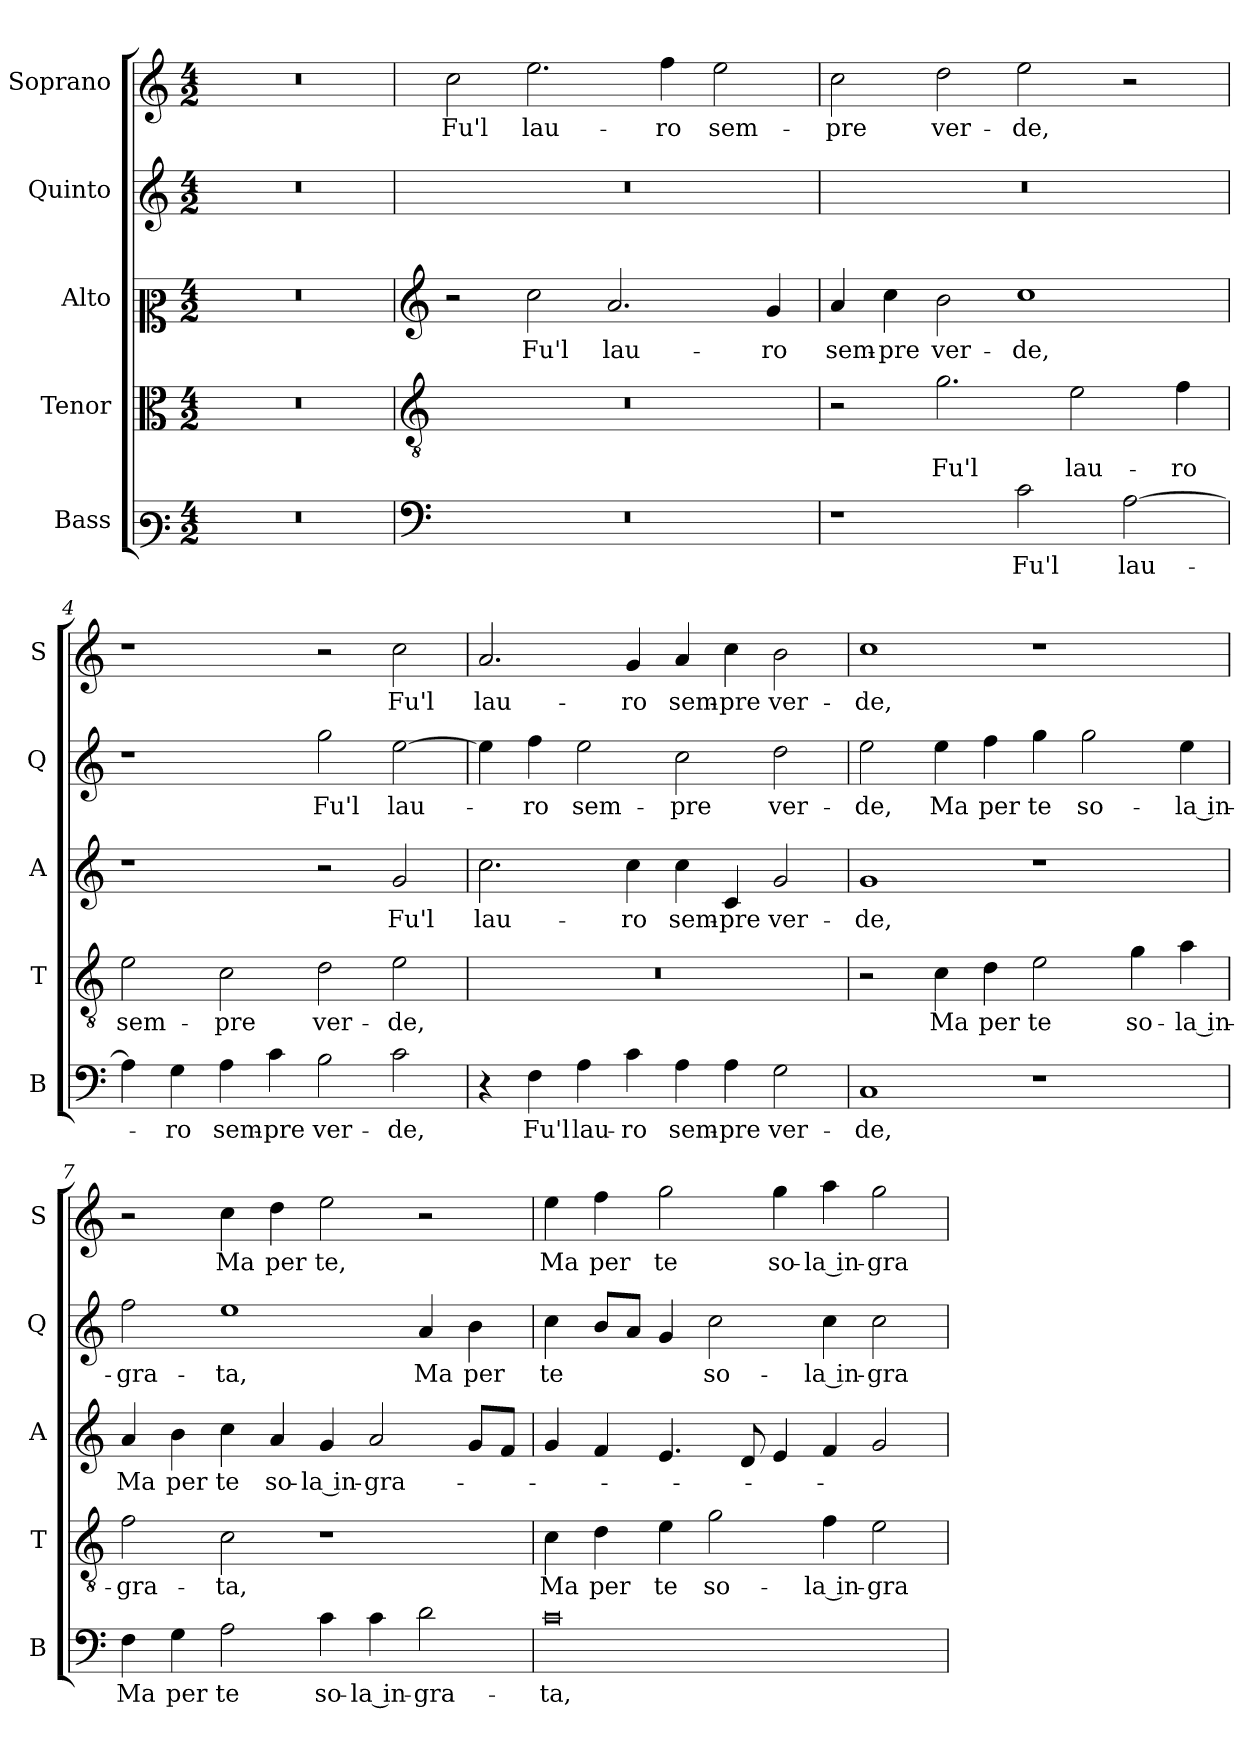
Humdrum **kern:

**kern	**text	**kern	**text	**kern	**text	**kern	**text	**kern	**text
*part5	*part5	*part4	*part4	*part3	*part3	*part2	*part2	*part1	*part1
*staff5	*staff5	*staff4	*staff4	*staff3	*staff3	*staff2	*staff2	*staff1	*staff1
*I"Bass	*	*I"Tenor	*	*I"Alto	*	*I"Quinto	*	*I"Soprano	*
*I'B	*	*I'T	*	*I'A	*	*I'Q	*	*I'S	*
*clefF3	*	*clefC3	*	*clefC2	*	*clefG2	*	*clefG2	*
*k[]	*	*k[]	*	*k[]	*	*k[]	*	*k[]	*
*C:	*	*C:	*	*C:	*	*C:	*	*C:	*
*M4/2	*	*M4/2	*	*M4/2	*	*M4/2	*	*M4/2	*
=1	=1	=1	=1	=1	=1	=1	=1	=1	=1
0r	.	0r	.	0r	.	0r	.	0r	.
=2	=2	=2	=2	=2	=2	=2	=2	=2	=2
*clefF4	*	*clefGv2	*	*clefG2	*	*	*	*	*
!	!	!	!	!	!	!	!	!	!LO:LY:b
0r	.	0r	.	2r	.	0r	.	2cc\	Fu'l
!	!	!	!	!	!LO:LY:b	!	!	!	!LO:LY:b
.	.	.	.	2cc\	Fu'l	.	.	2.ee\	lau-
!	!	!	!	!	!LO:LY:b	!	!	!	!
.	.	.	.	2.a/	lau-	.	.	.	.
!	!	!	!	!	!	!	!	!	!LO:LY:b
.	.	.	.	.	.	.	.	4ff\	-ro
!	!	!	!	!	!	!	!	!	!LO:LY:b
.	.	.	.	.	.	.	.	2ee\	sem-
!	!	!	!	!	!LO:LY:b	!	!	!	!
.	.	.	.	4g/	-ro	.	.	.	.
=3	=3	=3	=3	=3	=3	=3	=3	=3	=3
!	!	!	!	!	!LO:LY:b	!	!	!	!LO:LY:b
1r	.	2r	.	4a/	sem-	0r	.	2cc\	-pre
!	!	!	!	!	!LO:LY:b	!	!	!	!
.	.	.	.	4cc\	-pre	.	.	.	.
!	!	!	!LO:LY:b	!	!LO:LY:b	!	!	!	!LO:LY:b
.	.	2.g\	Fu'l	2b\	ver-	.	.	2dd\	ver-
!	!LO:LY:b	!	!	!	!LO:LY:b	!	!	!	!LO:LY:b
2c\	Fu'l	.	.	1cc	-de,	.	.	2ee\	-de,
!	!	!	!LO:LY:b	!	!	!	!	!	!
.	.	2e\	lau-	.	.	.	.	.	.
!	!LO:LY:b	!	!	!	!	!	!	!	!
[2A\	lau-	.	.	.	.	.	.	2r	.
!	!	!	!LO:LY:b	!	!	!	!	!	!
.	.	4f\	-ro	.	.	.	.	.	.
=4	=4	=4	=4	=4	=4	=4	=4	=4	=4
!	!	!	!LO:LY:b	!	!	!	!	!	!
4A\]	.	2e\	sem-	1r	.	1r	.	1r	.
!	!LO:LY:b	!	!	!	!	!	!	!	!
4G\	-ro	.	.	.	.	.	.	.	.
!	!LO:LY:b	!	!LO:LY:b	!	!	!	!	!	!
4A\	sem-	2c\	-pre	.	.	.	.	.	.
!	!LO:LY:b	!	!	!	!	!	!	!	!
4c\	-pre	.	.	.	.	.	.	.	.
!	!LO:LY:b	!	!LO:LY:b	!	!	!	!LO:LY:b	!	!
2B\	ver-	2d\	ver-	2r	.	2gg\	Fu'l	2r	.
!	!LO:LY:b	!	!LO:LY:b	!	!LO:LY:b	!	!LO:LY:b	!	!LO:LY:b
2c\	-de,	2e\	-de,	2g/	Fu'l	[2ee\	lau-	2cc\	Fu'l
!!LO:LB:g=z
=5	=5	=5	=5	=5	=5	=5	=5	=5	=5
!	!	!	!	!	!LO:LY:b	!	!	!	!LO:LY:b
4r	.	0r	.	2.cc\	lau-	4ee\]	.	2.a/	lau-
!	!LO:LY:b	!	!	!	!	!	!LO:LY:b	!	!
4F\	Fu'l	.	.	.	.	4ff\	-ro	.	.
!	!LO:LY:b	!	!	!	!	!	!LO:LY:b	!	!
4A\	lau-	.	.	.	.	2ee\	sem-	.	.
!	!LO:LY:b	!	!	!	!LO:LY:b	!	!	!	!LO:LY:b
4c\	-ro	.	.	4cc\	-ro	.	.	4g/	-ro
!	!LO:LY:b	!	!	!	!LO:LY:b	!	!LO:LY:b	!	!LO:LY:b
4A\	sem-	.	.	4cc\	sem-	2cc\	-pre	4a/	sem-
!	!LO:LY:b	!	!	!	!LO:LY:b	!	!	!	!LO:LY:b
4A\	-pre	.	.	4c/	-pre	.	.	4cc\	-pre
!	!LO:LY:b	!	!	!	!LO:LY:b	!	!LO:LY:b	!	!LO:LY:b
2G\	ver-	.	.	2g/	ver-	2dd\	ver-	2b\	ver-
=6	=6	=6	=6	=6	=6	=6	=6	=6	=6
!	!LO:LY:b	!	!	!	!LO:LY:b	!	!LO:LY:b	!	!LO:LY:b
1C	-de,	2r	.	1g	-de,	2ee\	-de,	1cc	-de,
!	!	!	!LO:LY:b	!	!	!	!LO:LY:b	!	!
.	.	4c\	Ma	.	.	4ee\	Ma	.	.
!	!	!	!LO:LY:b	!	!	!	!LO:LY:b	!	!
.	.	4d\	per	.	.	4ff\	per	.	.
!	!	!	!LO:LY:b	!	!	!	!LO:LY:b	!	!
1r	.	2e\	te	1r	.	4gg\	te	1r	.
!	!	!	!	!	!	!	!LO:LY:b	!	!
.	.	.	.	.	.	2gg\	so-	.	.
!	!	!	!LO:LY:b	!	!	!	!	!	!
.	.	4g\	so-	.	.	.	.	.	.
!	!	!	!LO:LY:b	!	!	!	!LO:LY:b	!	!
.	.	4a\	-la in-	.	.	4ee\	-la in-	.	.
=7	=7	=7	=7	=7	=7	=7	=7	=7	=7
!	!LO:LY:b	!	!LO:LY:b	!	!LO:LY:b	!	!LO:LY:b	!	!
4F\	Ma	2f\	-gra-	4a/	Ma	2ff\	-gra-	2r	.
!	!LO:LY:b	!	!	!	!LO:LY:b	!	!	!	!
4G\	per	.	.	4b\	per	.	.	.	.
!	!LO:LY:b	!	!LO:LY:b	!	!LO:LY:b	!	!LO:LY:b	!	!LO:LY:b
2A\	te	2c\	-ta,	4cc\	te	1ee	-ta,	4cc\	Ma
!	!	!	!	!	!LO:LY:b	!	!	!	!LO:LY:b
.	.	.	.	4a/	so-	.	.	4dd\	per
!	!LO:LY:b	!	!	!	!LO:LY:b	!	!	!	!LO:LY:b
4c\	so-	1r	.	4g/	-la in-	.	.	2ee\	te,
!	!LO:LY:b	!	!	!	!LO:LY:b	!	!	!	!
4c\	-la in-	.	.	2a/	-gra-	.	.	.	.
!	!LO:LY:b	!	!	!	!	!	!LO:LY:b	!	!
2d\	-gra-	.	.	.	.	4a/	Ma	2r	.
!	!	!	!	!	!	!	!LO:LY:b	!	!
.	.	.	.	8g/L	.	4b\	per	.	.
.	.	.	.	8f/J	.	.	.	.	.
!!LO:LB:g=z
=8	=8	=8	=8	=8	=8	=8	=8	=8	=8
!	!LO:LY:b	!	!LO:LY:b	!	!	!	!LO:LY:b	!	!LO:LY:b
0c	-ta,	4c\	Ma	4g/	.	4cc\	te	4ee\	Ma
!	!	!	!LO:LY:b	!	!	!	!	!	!LO:LY:b
.	.	4d\	per	4f/	.	8b/L	.	4ff\	per
.	.	.	.	.	.	8a/J	.	.	.
!	!	!	!LO:LY:b	!	!	!	!	!	!LO:LY:b
.	.	4e\	te	4.e/	.	4g/	.	2gg\	te
!	!	!	!LO:LY:b	!	!	!	!LO:LY:b	!	!
.	.	2g\	so-	.	.	2cc\	so-	.	.
.	.	.	.	8d/	.	.	.	.	.
!	!	!	!	!	!	!	!	!	!LO:LY:b
.	.	.	.	4e/	.	.	.	4gg\	so-
!	!	!	!LO:LY:b	!	!	!	!LO:LY:b	!	!LO:LY:b
.	.	4f\	-la in-	4f/	.	4cc\	-la in-	4aa\	-la in-
!	!	!	!LO:LY:b	!	!	!	!LO:LY:b	!	!LO:LY:b
.	.	2e\	-gra-	2g/	.	2cc\	-gra-	2gg\	-gra-
=	=	=	=	=	=	=	=	=	=
*-	*-	*-	*-	*-	*-	*-	*-	*-	*-
